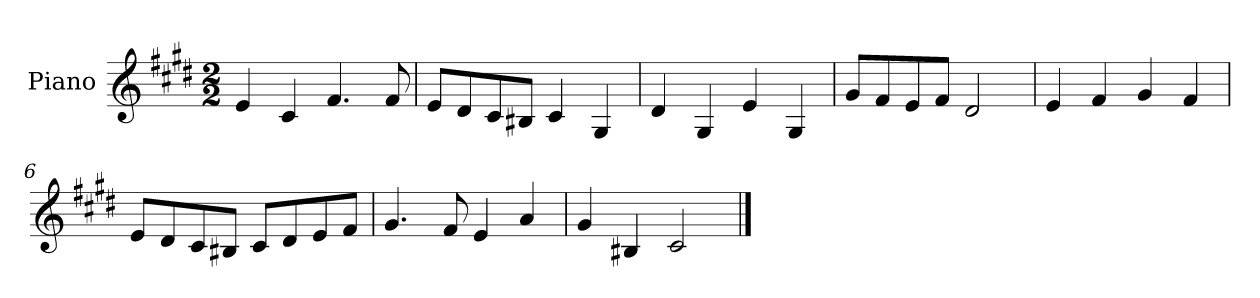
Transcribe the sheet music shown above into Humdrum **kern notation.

**kern
*part1
*staff1
*I"Piano
*I'Pno
*clefG2
*k[f#c#g#d#]
*M2/2
=1
4e/
4c#/
4.f#/
8f#/
=2
8e/L
8d#/
8c#/
8B#X/J
4c#/
4G#/
=3
4d#/
4G#/
4e/
4G#/
=4
8g#/L
8f#/
8e/
8f#/J
2d#/
=5
4e/
4f#/
4g#/
4f#/
=6
8e/L
8d#/
8c#/
8B#X/J
8c#/L
8d#/
8e/
8f#/J
=7
4.g#/
8f#/
4e/
4a/
=8
4g#/
4B#X/
2c#/
==
*-
